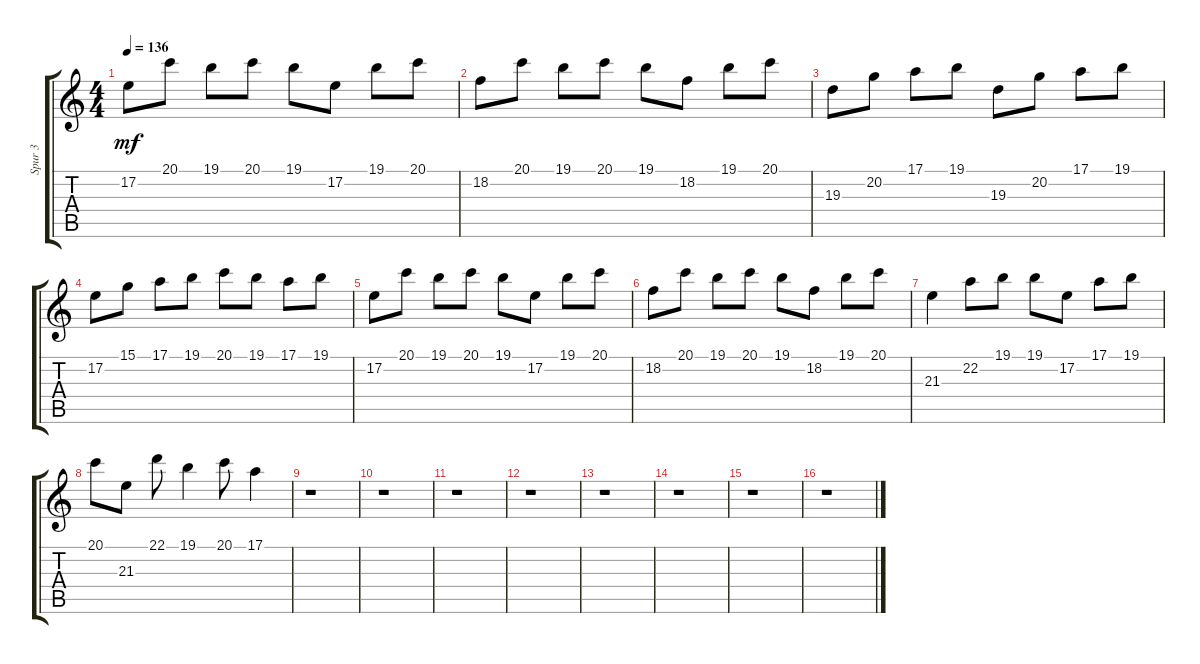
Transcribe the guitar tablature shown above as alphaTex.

\track ("Spur 3" "Spur 3") {instrument acousticgrandpiano}
\staff {score tabs}
\tuning (E4 B3 G3 D3 A2 E2) {hide}
\ts (4 4)
\tempo 136
\clef g2
\ks c
17.2.8{dy mf} 20.1.8 19.1.8 20.1.8 19.1.8 17.2.8 19.1.8 20.1.8 |
18.2.8 20.1.8 19.1.8 20.1.8 19.1.8 18.2.8 19.1.8 20.1.8 |
19.3.8 20.2.8 17.1.8 19.1.8 19.3.8 20.2.8 17.1.8 19.1.8 |
17.2.8 15.1.8 17.1.8 19.1.8 20.1.8 19.1.8 17.1.8 19.1.8 |
17.2.8 20.1.8 19.1.8 20.1.8 19.1.8 17.2.8 19.1.8 20.1.8 |
18.2.8 20.1.8 19.1.8 20.1.8 19.1.8 18.2.8 19.1.8 20.1.8 |
21.3.4 22.2.8 19.1.8 19.1.8 17.2.8 17.1.8 19.1.8 |
20.1.8 21.3.8 22.1.8 19.1.4 20.1.8 17.1.4 |
r.1 |
r.1 |
r.1 |
r.1 |
r.1 |
r.1 |
r.1 |
r.1
